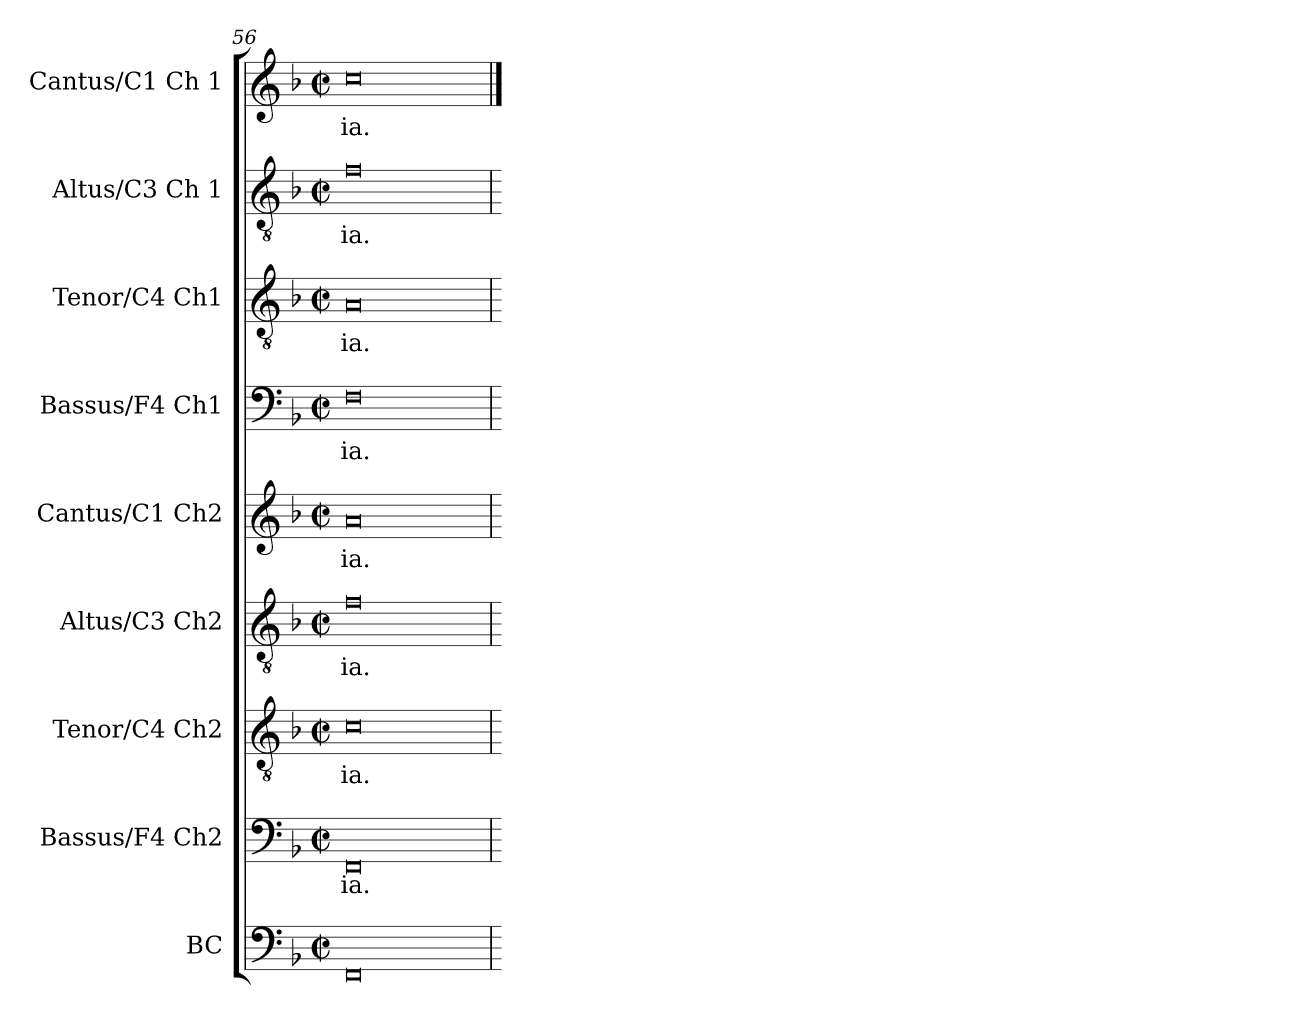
**kern	**kern	**text	**kern	**text	**kern	**text	**kern	**text	**kern	**text	**kern	**text	**kern	**text	**kern	**text
*part9	*part8	*part8	*part7	*part7	*part6	*part6	*part5	*part5	*part4	*part4	*part3	*part3	*part2	*part2	*part1	*part1
*staff9	*staff8	*staff8	*staff7	*staff7	*staff6	*staff6	*staff5	*staff5	*staff4	*staff4	*staff3	*staff3	*staff2	*staff2	*staff1	*staff1
*I"BC	*I"Bassus/F4  Ch2	*	*I"Tenor/C4  Ch2	*	*I"Altus/C3  Ch2	*	*I"Cantus/C1  Ch2	*	*I"Bassus/F4  Ch1	*	*I"Tenor/C4  Ch1	*	*I"Altus/C3  Ch 1	*	*I"Cantus/C1  Ch 1	*
*	*I'Ch	*	*I'Ch	*	*I'Ch	*	*I'Ch	*	*I'Ch	*	*I'Ch	*	*I'Ch	*	*I'Ch	*
*clefF4	*clefF4	*	*clefGv2	*	*clefGv2	*	*clefG2	*	*clefF4	*	*clefGv2	*	*clefGv2	*	*clefG2	*
*k[b-]	*k[b-]	*	*k[b-]	*	*k[b-]	*	*k[b-]	*	*k[b-]	*	*k[b-]	*	*k[b-]	*	*k[b-]	*
*F:	*F:	*	*F:	*	*F:	*	*F:	*	*F:	*	*F:	*	*F:	*	*F:	*
*M2/2	*M2/2	*	*M2/2	*	*M2/2	*	*M2/2	*	*M2/2	*	*M2/2	*	*M2/2	*	*M2/2	*
*met(c|)	*met(c|)	*	*met(c|)	*	*met(c|)	*	*met(c|)	*	*met(c|)	*	*met(c|)	*	*met(c|)	*	*met(c|)	*
=56	=56	=56	=56	=56	=56	=56	=56	=56	=56	=56	=56	=56	=56	=56	=56	=56
!	!	!LO:LY:b:rj	!	!LO:LY:b:rj	!	!LO:LY:b:rj	!	!LO:LY:b:rj	!	!LO:LY:b:rj	!	!LO:LY:b:rj	!	!LO:LY:b:rj	!	!LO:LY:b:rj
0FF	0FF	-ia.	0c	-ia.	0f	-ia.	0a	-ia.	0F	-ia.	0A	-ia.	0f	-ia.	0cc	-ia.
=	=	==	=	==	=	==	=	==	=	==	=	==	=	==	==	==
*-	*-	*-	*-	*-	*-	*-	*-	*-	*-	*-	*-	*-	*-	*-	*-	*-
